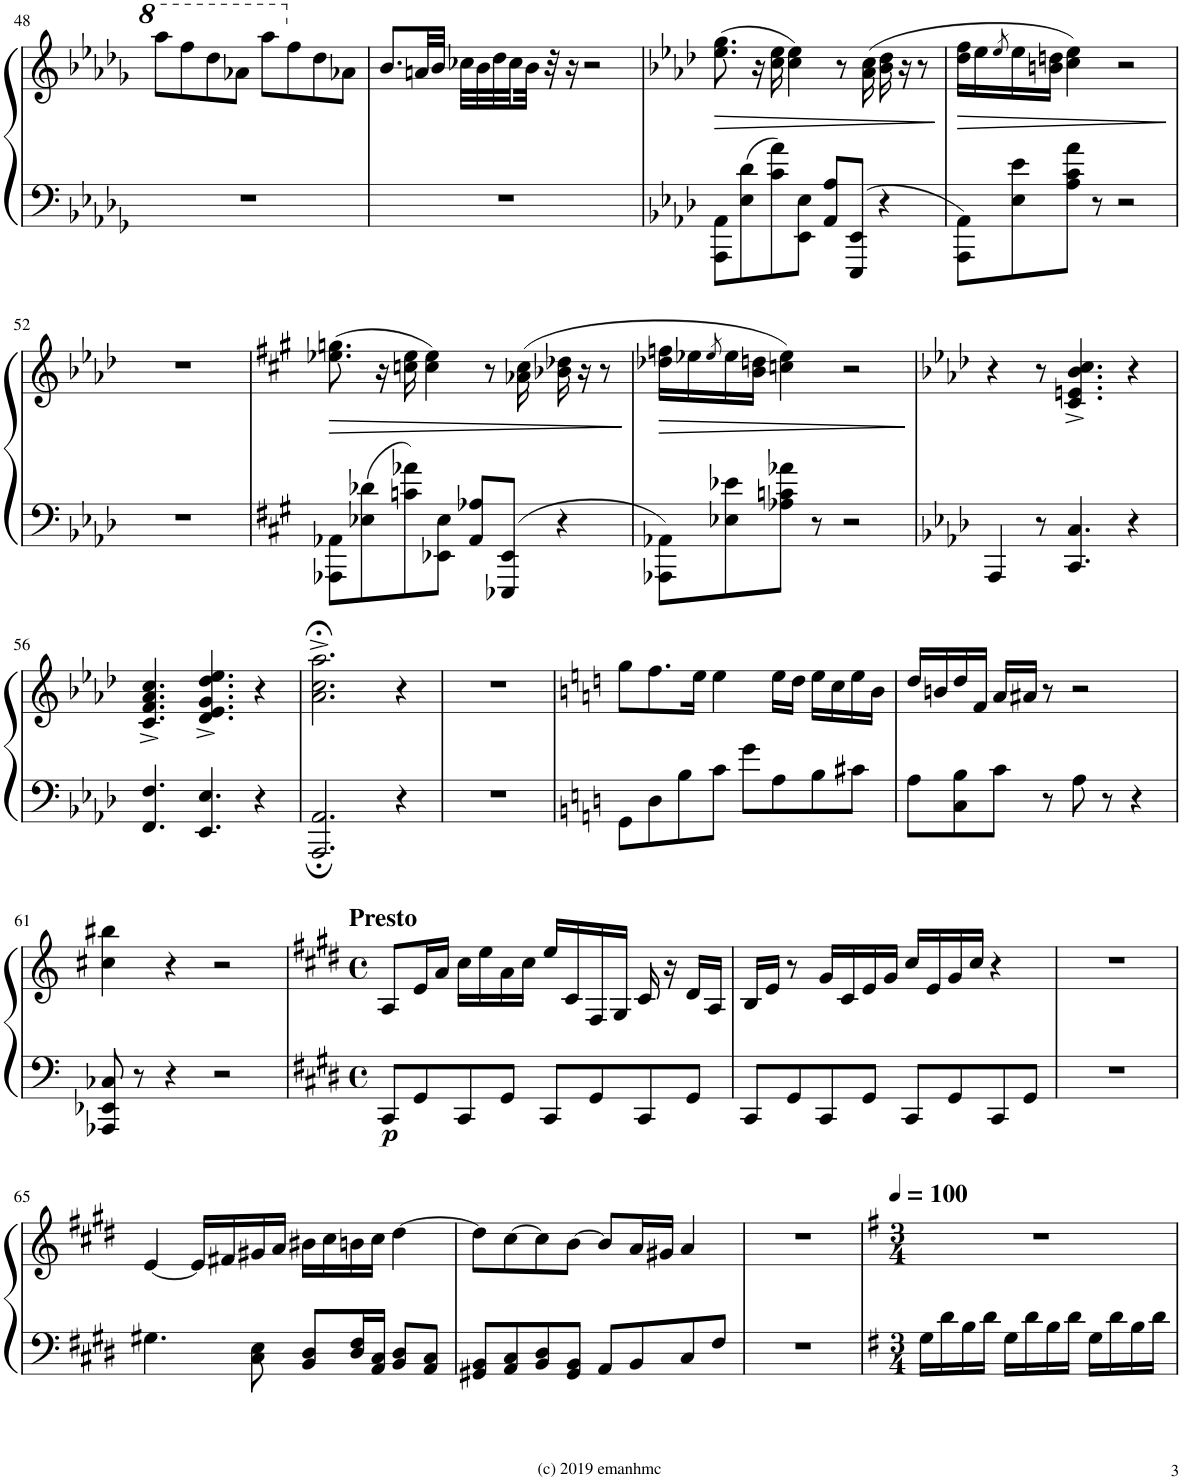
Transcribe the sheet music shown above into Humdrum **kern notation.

**kern	**kern	**dynam
*part1	*part1	*part1
*staff2	*staff1	*staff1/2
*I"Piano	*	*
*I'Pno.	*	*
!!LO:PB:g=z
*clefF4	*clefG2	*
*k[b-e-a-d-g-]	*k[b-e-a-d-g-]	*
*M4/4	*M4/4	*
*met(c)	*met(c)	*
=48	=48	=48
1r	8aaa-\L	.
.	8fff\	.
.	8ddd-\	.
.	8aa-X\J	.
.	8aaa-\L	.
.	8ff\	.
.	8dd-\	.
.	8a-X\J	.
=49	=49	=49
1r	8.b-/L	.
.	32an/LL	.
.	32b-/JJJ	.
.	32cc-X\LLL	.
.	32b-\	.
.	32dd-\	.
.	32cc-\	.
.	32b-\JJJ	.
.	32r	.
.	16r	.
.	2r	.
=50	=50	=50
*k[b-e-a-d-]	*k[b-e-a-d-]	*
!	!	!LO:HP:b
8AAA-\ 8AA-\L	(8.ee-\ 8.gg\	>
8E-\ 8d-\	.	.
.	16r	.
8c\ 8a-\	16cc\ 16ee-\	.
.	4cc\ 4ee-\)	.
8EE-\ 8E-\J	.	.
8AA-/ 8A-/L	.	.
.	8r	.
8EEE-/ 8EE-/J	.	.
.	(16a-\ 16cc\	.
4r	16b-\ 16dd-\	.
.	16r	.
.	8r	.
.	.	]
=51	=51	=51
!	!	!LO:HP:b
8AAA-\ 8AA-\L	16dd-\ 16ff\LL	>
.	16ee-\	.
.	8qee-/	.
8E-\ 8e-\	16ee-\	.
.	16bn\ 16ddn\JJ	.
8A-\ 8c\ 8a-\J	4cc\ 4ee-\)	.
8r	.	.
2r	2r	.
.	.	]
!!LO:LB:g=z
=52	=52	=52
1r	1r	.
=53	=53	=53
*k[f#c#g#]	*k[f#c#g#]	*
!	!	!LO:HP:b
8AAA-X\ 8AA-X\L	(8.ee-X\ 8.ggn\	>
8E-X\ 8d-X\	.	.
.	16r	.
8cn\ 8a-X\	16ccn\ 16ee-\	.
.	4cc\ 4ee-\)	.
8EE-X\ 8E-\J	.	.
8AA-/ 8A-X/L	.	.
.	8r	.
8EEE-X/ 8EE-/J	.	.
.	(16a-X\ 16cc\	.
4r	16b-X\ 16dd-X\	.
.	16r	.
.	8r	.
.	.	]
=54	=54	=54
!	!	!LO:HP:b
8AAA-X\ 8AA-X\L	16dd-X\ 16ffn\LL	>
.	16ee-X\	.
.	8qee-/	.
8E-X\ 8e-X\	16ee-\	.
.	16b\ 16ddn\JJ	.
8A-X\ 8cn\ 8a-X\J	4ccn\ 4ee-\)	.
8r	.	.
2r	2r	.
.	.	]
=55	=55	=55
*k[b-e-a-d-]	*k[b-e-a-d-]	*
4AAA-/	4r	.
8r	8r	.
4.CC/ 4.C/	4.c/^ 4.en/^ 4.b-/^ 4.cc/^	.
4r	4r	.
!!LO:LB:g=z
=56	=56	=56
4.FF/ 4.F/	4.c/^ 4.f/^ 4.a-/^ 4.cc/^	.
4.EE-/ 4.E-/	4.d-/^ 4.e-/^ 4.g/^ 4.dd-/^ 4.ee-/^	.
4r	4r	.
=57	=57	=57
2.AAA-/; 2.AA-/;	2.a-\;<^ 2.cc\;<^ 2.aa-\;<^	.
4r	4r	.
=58	=58	=58
1r	1r	.
=59	=59	=59
*k[]	*k[]	*
8GG\L	8gg\L	.
8D\	8.ff\	.
8B\	.	.
.	16ee\Jk	.
8c\J	4ee\	.
8g\L	.	.
8A\	16ee\LL	.
.	16dd\JJ	.
8B\	16ee\LL	.
.	16cc\	.
8c#X\J	16ee\	.
.	16b\JJ	.
=60	=60	=60
8A\L	16dd/LL	.
.	16bn/	.
8C\ 8B\	16dd/	.
.	16f/JJ	.
8c\J	16a/LL	.
.	16a#X/JJ	.
8r	8r	.
8A\	2r	.
8r	.	.
4r	.	.
!!LO:LB:g=z
=61	=61	=61
8AAA-X/ 8EE-X/ 8C-X/	4cc#X\ 4bb#X\	.
8r	.	.
4r	4r	.
2r	2r	.
=62	=62	=62
*k[f#c#g#d#]	*k[f#c#g#d#]	*
*M4/4	*M4/4	*
*met(c)	*met(c)	*
!	!LO:TX:a:B:t=Presto	!
!	!	!LO:DY:b=2
8CC#/L	8A/L	p
8GG#/	16e/L	.
.	16a/JJ	.
8CC#/	16cc#\LL	.
.	16ee\	.
8GG#/J	16a\	.
.	16cc#\JJ	.
8CC#/L	16ee/LL	.
.	16c#/	.
8GG#/	16F#/	.
.	16G#/JJ	.
8CC#/	16c#/	.
.	16r	.
8GG#/J	16d#/LL	.
.	16A/JJ	.
=63	=63	=63
8CC#/L	16B/LL	.
.	16e/JJ	.
8GG#/	8r	.
8CC#/	16g#/LL	.
.	16c#/	.
8GG#/J	16e/	.
.	16g#/JJ	.
8CC#/L	16cc#/LL	.
.	16e/	.
8GG#/	16g#/	.
.	16cc#/JJ	.
8CC#/	4r	.
8GG#/J	.	.
=64	=64	=64
1r	1r	.
!!LO:LB:g=z
=65	=65	=65
4.G#X\	[4e/	.
.	16e/LL]	.
.	16f#X/	.
8C#\ 8E\	16g#X/	.
.	16a/JJ	.
8BB/ 8D#/L	16b#X\LL	.
.	16cc#\	.
16D#/ 16F#/L	16bn\	.
16AA/ 16C#/JJ	16cc#\JJ	.
8BB/ 8D#/L	[4dd#\	.
8AA/ 8C#/J	.	.
=66	=66	=66
8GG#X/ 8BB/L	8dd#\L]	.
8AA/ 8C#/	[8cc#\	.
8BB/ 8D#/	8cc#\]	.
8GG#/ 8BB/J	[8b\J	.
8AA/L	8b/L]	.
8BB/	16a/L	.
.	16g#X/JJ	.
8C#/	4a/	.
8F#/J	.	.
=67	=67	=67
1r	1r	.
=68	=68	=68
*k[f#]	*k[f#]	*
*M3/4	*M3/4	*
*	*MM100	*
16G\LL	2.r	.
16d\	.	.
16B\	.	.
16d\JJ	.	.
16G\LL	.	.
16d\	.	.
16B\	.	.
16d\JJ	.	.
16G\LL	.	.
16d\	.	.
16B\	.	.
16d\JJ	.	.
=	=	=
*-	*-	*-
